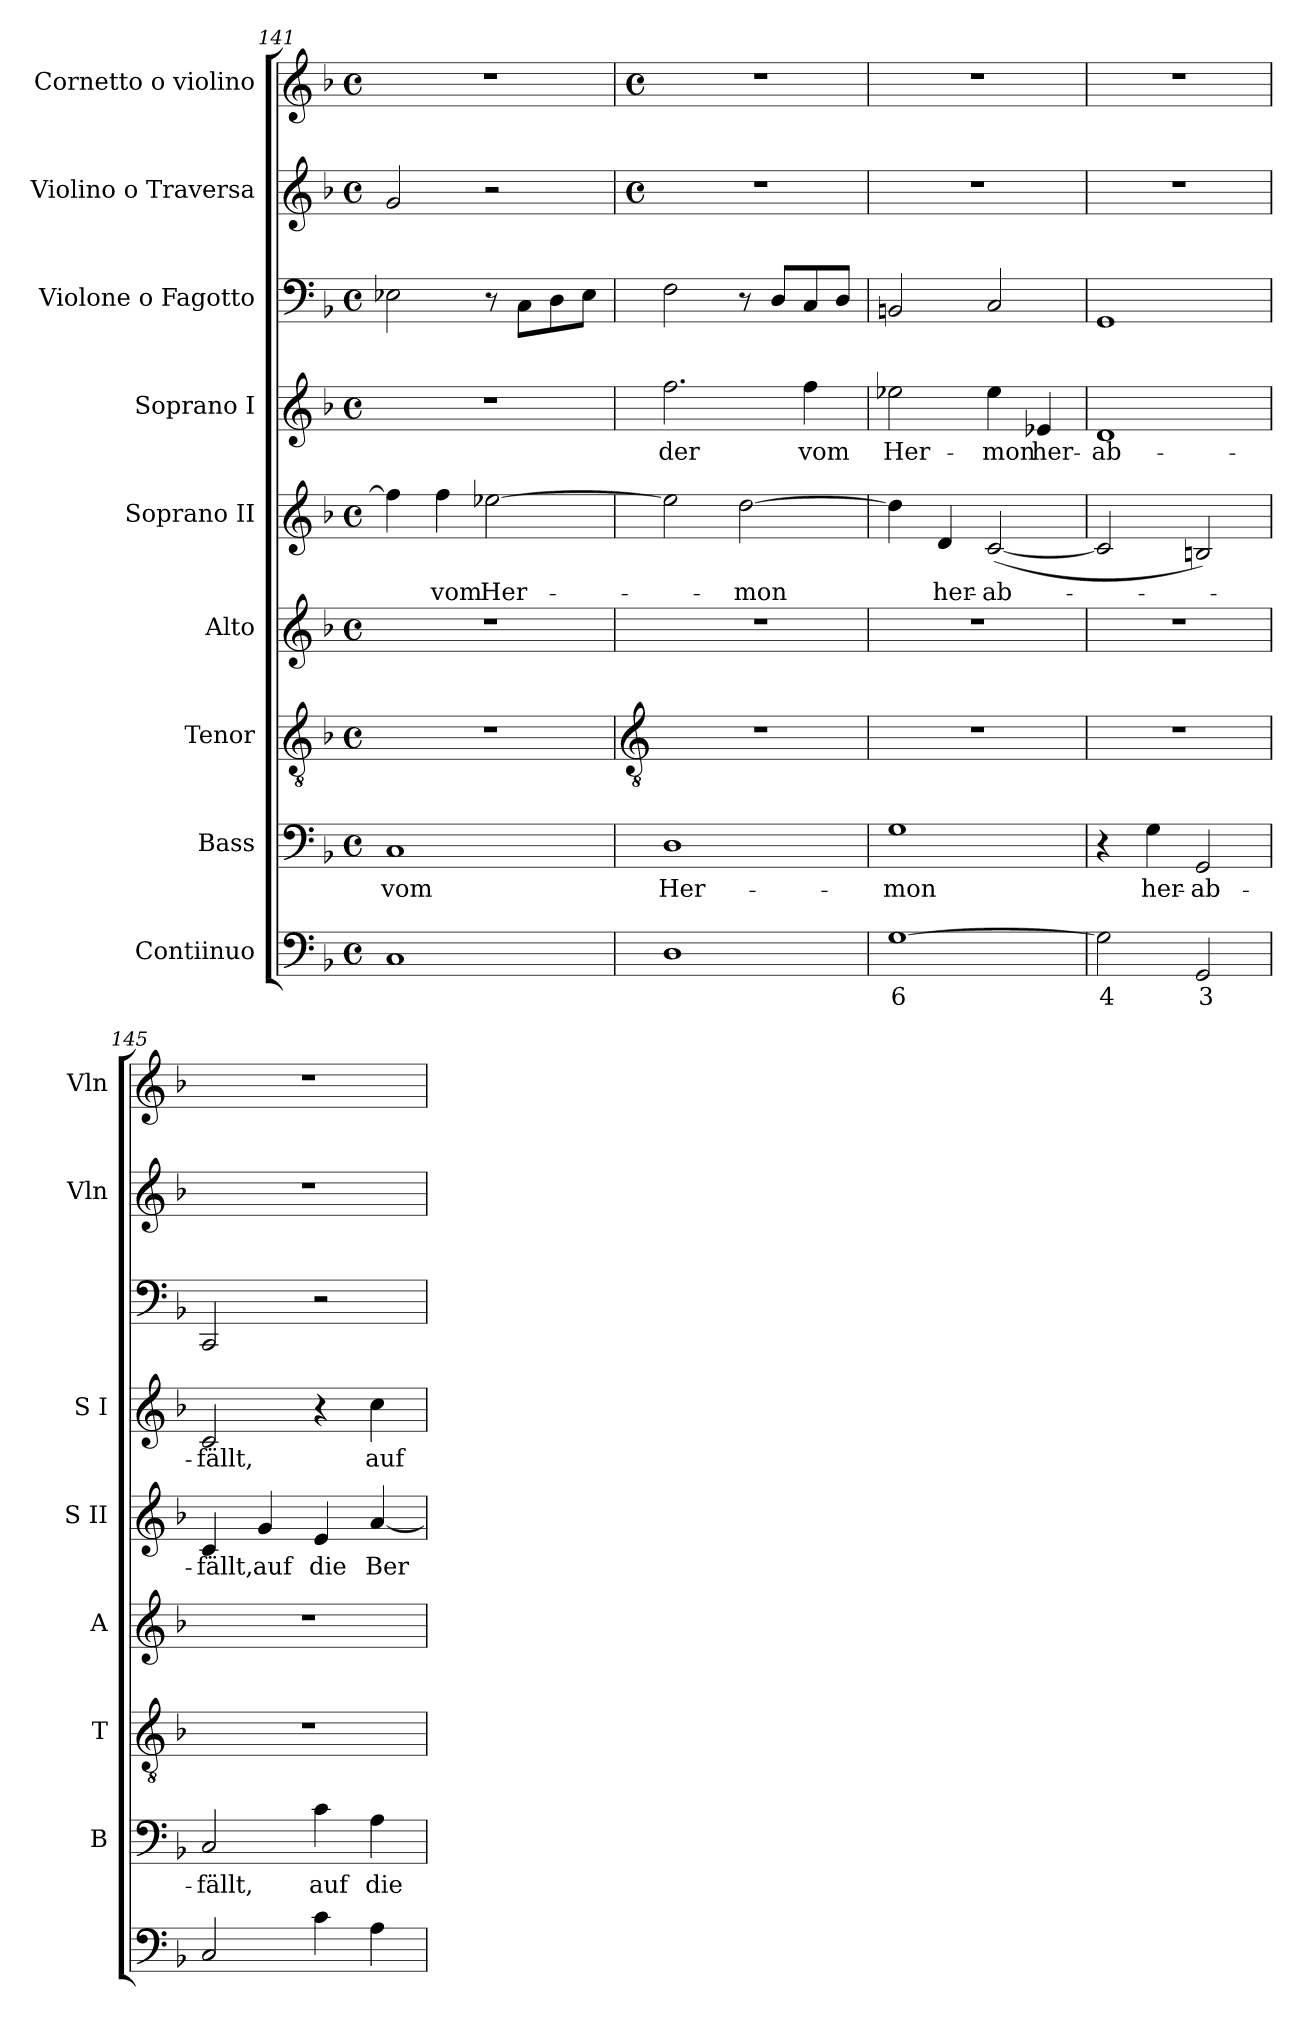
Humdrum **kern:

**kern	**text	**kern	**text	**kern	**kern	**kern	**text	**kern	**text	**kern	**kern	**kern
*part9	*part9	*part8	*part8	*part7	*part6	*part5	*part5	*part4	*part4	*part3	*part2	*part1
*staff9	*staff9	*staff8	*staff8	*staff7	*staff6	*staff5	*staff5	*staff4	*staff4	*staff3	*staff2	*staff1
*I"Contiinuo	*	*I"Bass	*	*I"Tenor	*I"Alto	*I"Soprano II	*	*I"Soprano I	*	*I"Violone o Fagotto	*I"Violino o Traversa	*I"Cornetto o violino
*	*	*I'B	*	*I'T	*I'A	*I'S II	*	*I'S I	*	*	*I'Vln	*I'Vln
*clefF4	*	*clefF4	*	*clefGv2	*clefG2	*clefG2	*	*clefG2	*	*clefF4	*clefG2	*clefG2
*k[b-]	*	*k[b-]	*	*k[b-]	*k[b-]	*k[b-]	*	*k[b-]	*	*k[b-]	*k[b-]	*k[b-]
*F:	*	*F:	*	*F:	*F:	*F:	*	*F:	*	*F:	*F:	*F:
*M4/4	*	*M4/4	*	*M4/4	*M4/4	*M4/4	*	*M4/4	*	*M4/4	*M4/4	*M4/4
*met(c)	*	*met(c)	*	*met(c)	*met(c)	*met(c)	*	*met(c)	*	*met(c)	*met(c)	*met(c)
=141	=141	=141	=141	=141	=141	=141	=141	=141	=141	=141	=141	=141
!	!	!	!LO:LY:b	!	!	!	!	!	!	!	!	!
1C	.	1C	vom	1r	1r	4ff]	.	1r	.	2E-X	2g	1r
!	!	!	!	!	!	!	!LO:LY:b	!	!	!	!	!
.	.	.	.	.	.	4ff	vom	.	.	.	.	.
!	!	!	!	!	!	!	!LO:LY:b	!	!	!	!	!
.	.	.	.	.	.	[2ee-X	Her-	.	.	8r	2r	.
.	.	.	.	.	.	.	.	.	.	8CL	.	.
.	.	.	.	.	.	.	.	.	.	8D	.	.
.	.	.	.	.	.	.	.	.	.	8E-J	.	.
!!LO:LB:g=z
=142	=142	=142	=142	=142	=142	=142	=142	=142	=142	=142	=142	=142
*	*	*	*	*clefGv2	*	*	*	*	*	*	*	*
*	*	*	*	*	*	*	*	*	*	*	*M4/4	*M4/4
*	*	*	*	*	*	*	*	*	*	*	*met(c)	*met(c)
!	!	!	!LO:LY:b	!	!	!	!	!	!LO:LY:b	!	!	!
1D	.	1D	Her-	1r	1r	2ee-]	.	2.ff	der	2F	1r	1r
!	!	!	!	!	!	!	!LO:LY:b	!	!	!	!	!
.	.	.	.	.	.	[2dd	mon	.	.	8r	.	.
.	.	.	.	.	.	.	.	.	.	8DL	.	.
!	!	!	!	!	!	!	!	!	!LO:LY:b	!	!	!
.	.	.	.	.	.	.	.	4ff	vom	8C	.	.
.	.	.	.	.	.	.	.	.	.	8DJ	.	.
=143	=143	=143	=143	=143	=143	=143	=143	=143	=143	=143	=143	=143
!	!LO:LY:b	!	!LO:LY:b	!	!	!	!	!	!LO:LY:b	!	!	!
[1G	6	1G	-mon	1r	1r	4dd]	.	2ee-X	Her-	2BBn	1r	1r
!	!	!	!	!	!	!	!LO:LY:b	!	!	!	!	!
.	.	.	.	.	.	4d	her-	.	.	.	.	.
!	!	!	!	!	!	!	!LO:LY:b	!	!LO:LY:b	!	!	!
.	.	.	.	.	.	(<[2c	-ab-	4ee-	-mon	2C	.	.
!	!	!	!	!	!	!	!	!	!LO:LY:b	!	!	!
.	.	.	.	.	.	.	.	4e-X	her-	.	.	.
=144	=144	=144	=144	=144	=144	=144	=144	=144	=144	=144	=144	=144
!	!LO:LY:b	!	!	!	!	!	!	!	!LO:LY:b	!	!	!
2G]	4	4r	.	1r	1r	2c]	.	1d	-ab-	1GG	1r	1r
!	!	!	!LO:LY:b	!	!	!	!	!	!	!	!	!
.	.	4G	her-	.	.	.	.	.	.	.	.	.
!	!LO:LY:b	!	!LO:LY:b	!	!	!	!	!	!	!	!	!
2GG	3	2GG	-ab-	.	.	2Bn)	.	.	.	.	.	.
=145	=145	=145	=145	=145	=145	=145	=145	=145	=145	=145	=145	=145
!	!	!	!LO:LY:b	!	!	!	!LO:LY:b	!	!LO:LY:b	!	!	!
2C	.	2C	-fällt,	1r	1r	4c	fällt,	2c	-fällt,	2CC	1r	1r
!	!	!	!	!	!	!	!LO:LY:b	!	!	!	!	!
.	.	.	.	.	.	4g	auf	.	.	.	.	.
!	!	!	!LO:LY:b	!	!	!	!LO:LY:b	!	!	!	!	!
4c	.	4c	auf	.	.	4e	die	4r	.	2r	.	.
!	!	!	!LO:LY:b	!	!	!	!LO:LY:b	!	!LO:LY:b	!	!	!
4A	.	4A	die	.	.	[4a	Ber-	4cc	auf	.	.	.
=	=	=	=	=	=	=	=	=	=	=	=	=
*-	*-	*-	*-	*-	*-	*-	*-	*-	*-	*-	*-	*-
